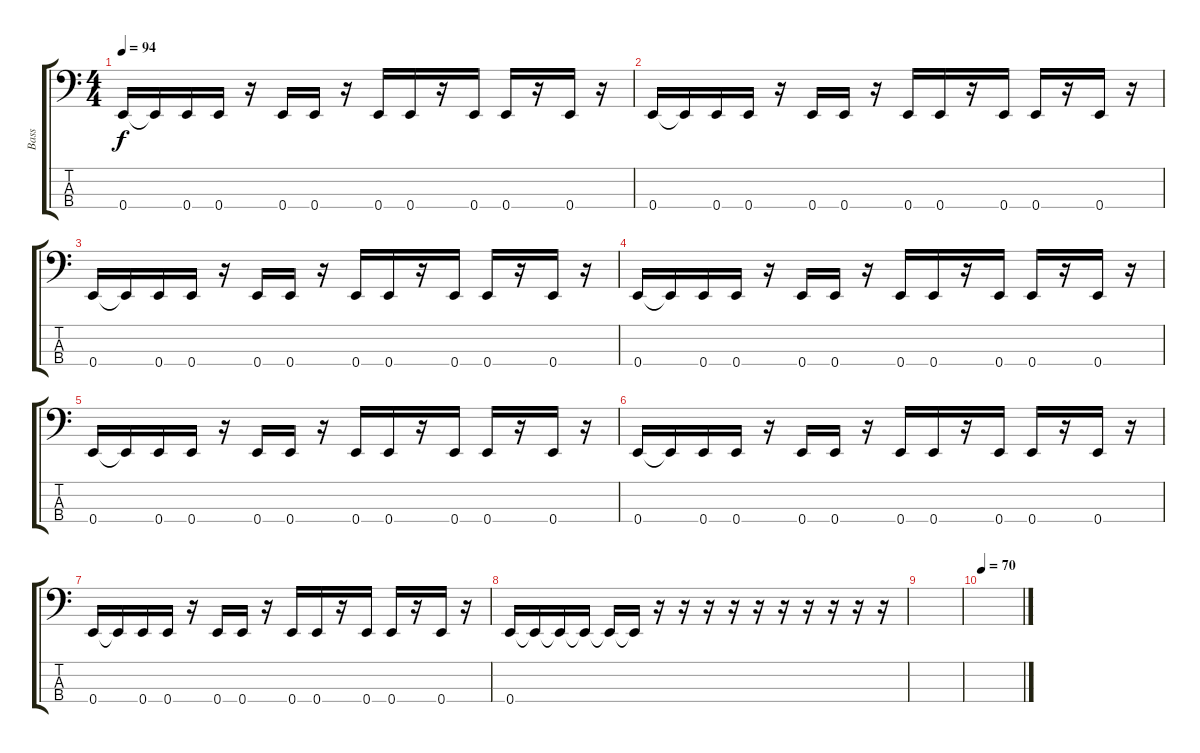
\track ("Bass" "Bass") {instrument electricbassfinger}
\staff {score tabs}
\tuning (G2 D2 A1 E1) {hide}
\ts (4 4)
\tempo 94
\clef f4
\ks c
0.4.16{dy f} 0.4{t}.16 0.4.16 0.4.16 r.16 0.4.16 0.4.16 r.16 0.4.16 0.4.16 r.16 0.4.16 0.4.16 r.16 0.4.16 r.16 |
0.4.16 0.4{t}.16 0.4.16 0.4.16 r.16 0.4.16 0.4.16 r.16 0.4.16 0.4.16 r.16 0.4.16 0.4.16 r.16 0.4.16 r.16 |
0.4.16 0.4{t}.16 0.4.16 0.4.16 r.16 0.4.16 0.4.16 r.16 0.4.16 0.4.16 r.16 0.4.16 0.4.16 r.16 0.4.16 r.16 |
0.4.16 0.4{t}.16 0.4.16 0.4.16 r.16 0.4.16 0.4.16 r.16 0.4.16 0.4.16 r.16 0.4.16 0.4.16 r.16 0.4.16 r.16 |
0.4.16 0.4{t}.16 0.4.16 0.4.16 r.16 0.4.16 0.4.16 r.16 0.4.16 0.4.16 r.16 0.4.16 0.4.16 r.16 0.4.16 r.16 |
0.4.16 0.4{t}.16 0.4.16 0.4.16 r.16 0.4.16 0.4.16 r.16 0.4.16 0.4.16 r.16 0.4.16 0.4.16 r.16 0.4.16 r.16 |
0.4.16 0.4{t}.16 0.4.16 0.4.16 r.16 0.4.16 0.4.16 r.16 0.4.16 0.4.16 r.16 0.4.16 0.4.16 r.16 0.4.16 r.16 |
0.4.16 0.4{t}.16 0.4{t}.16 0.4{t}.16 0.4{t}.16 0.4{t}.16 r.16 r.16 r.16 r.16 r.16 r.16 r.16 r.16 r.16 r.16 |
|
\tempo 70
